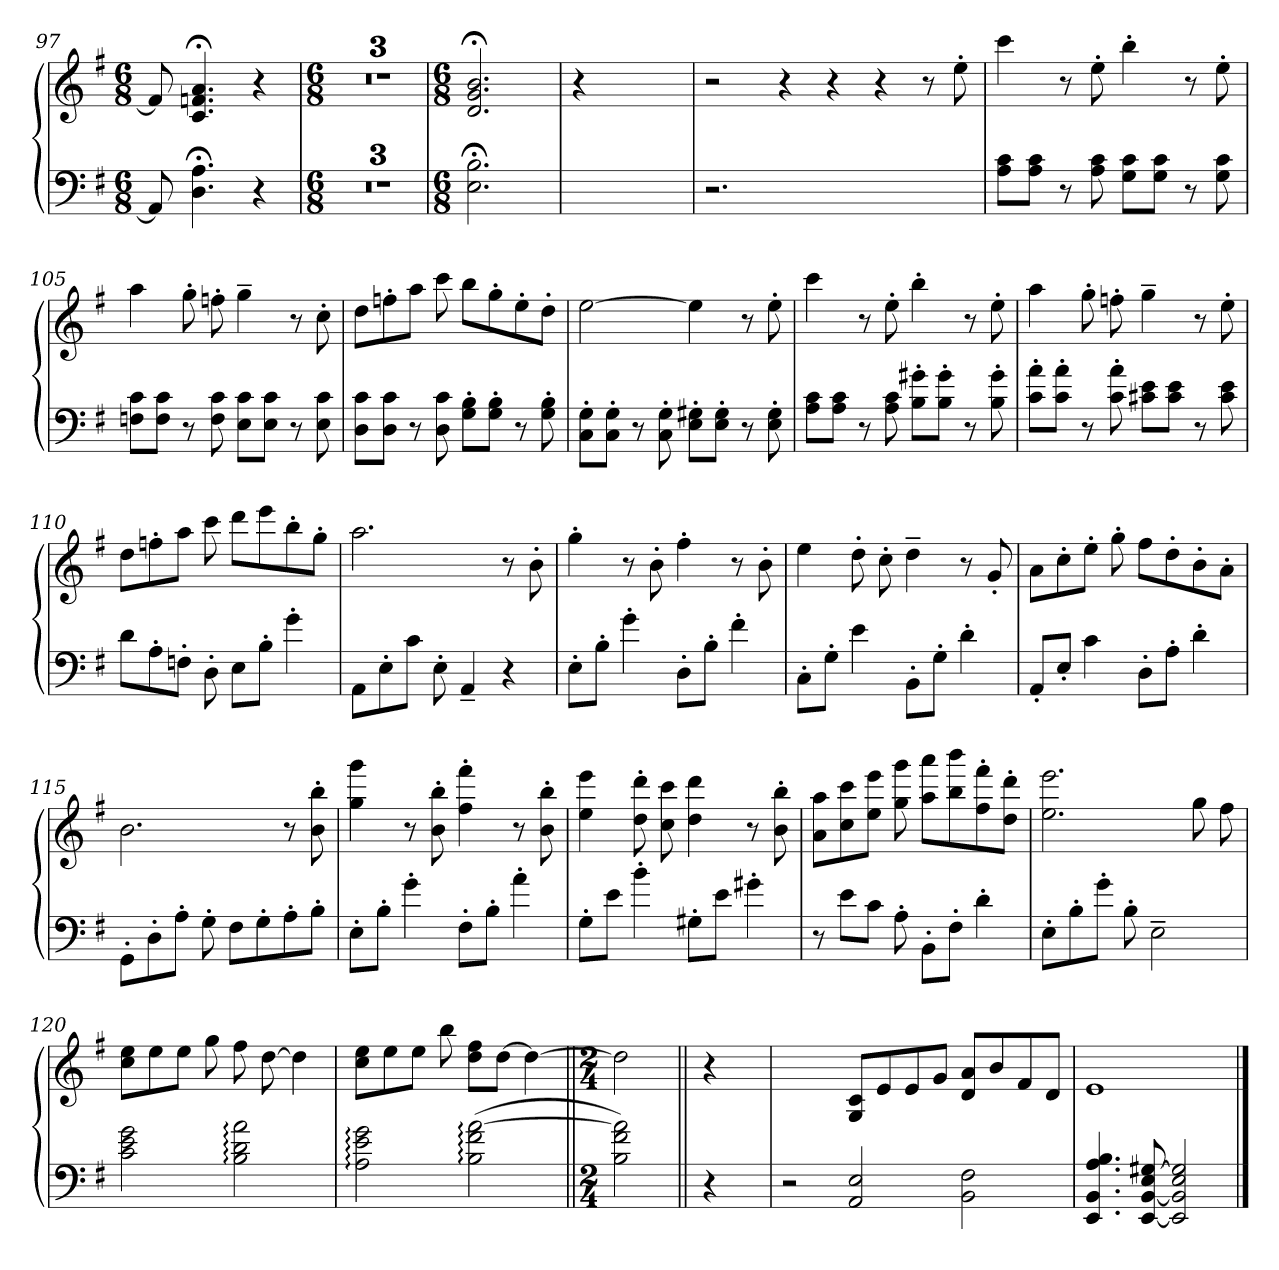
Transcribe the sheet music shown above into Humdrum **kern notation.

**kern	**kern
*part1	*part1
*staff2	*staff1
*clefF4	*clefG2
*k[f#]	*k[f#]
*M6/8	*M6/8
=97	=97
8AA/]	8f#/]
4.D;<\ 4.A;<\	4.c;</ 4.fn;</ 4.a;</
4r	4r
=98	=98
*M6/8	*M6/8
2.r	2.r
=99	=99
2.r	2.r
=100	=100
2.r	2.r
=101	=101
*M6/8	*M6/8
2.E;<\ 2.B;<\	2.d;</ 2.g;</ 2.b;</
=102	=102
2.ryy	4r
.	2ryy
!!LO:LB:g=z
=103	=103
2.r	2r
.	4r
2.ryy	4r
.	4r
.	8r
.	8ee'\
=104	=104
8A\ 8c\L	4ccc\
8A\ 8c\J	.
8r	8r
8A\ 8c\	8ee'\
8G\ 8c\L	4bb'\
8G\ 8c\J	.
8r	8r
8G\ 8c\	8ee'\
=105	=105
8Fn\ 8c\L	4aa\
8F\ 8c\J	.
8r	8gg'\
8F\ 8c\	8ffn'\
8E\ 8c\L	4gg~\
8E\ 8c\J	.
8r	8r
8E\ 8c\	8cc'\
=106	=106
8D\ 8c\L	8dd\L
8D\ 8c\J	8ffn'\
8r	8aa\J
8D\ 8c\	8ccc\
8G'\ 8B'\L	8bb\L
8G'\ 8B'\J	8gg'\
8r	8ee'\
8G'\ 8B'\	8dd'\J
!!LO:LB:g=z
=107	=107
8C'\ 8G'\L	[2ee\
8C'\ 8G'\J	.
8r	.
8C'\ 8G'\	.
8E'\ 8G#X'\L	4ee\]
8E'\ 8G#'\J	.
8r	8r
8E'\ 8G#'\	8ee'\
=108	=108
8A\ 8c\L	4ccc\
8A\ 8c\J	.
8r	8r
8A\ 8c\	8ee'\
8B'\ 8g#X'\L	4bb'\
8B'\ 8g#'\J	.
8r	8r
8B'\ 8g#'\	8ee'\
=109	=109
8c'\ 8a'\L	4aa\
8c'\ 8a'\J	.
8r	8gg'\
8c'\ 8a'\	8ffn'\
8c#X\ 8e\L	4gg~\
8c#\ 8e\J	.
8r	8r
8c#\ 8e\	8ee'\
=110	=110
8d\L	8dd\L
8A'\	8ffn'\
8Fn'\J	8aa\J
8D'\	8ccc\
8E\L	8ddd\L
8B'\J	8eee\
4g'\	8bb'\
.	8gg'\J
!!LO:LB:g=z
=111	=111
8AA\L	2.aa\
8E'\	.
8c\J	.
8E'\	.
4AA~/	.
4r	8r
.	8b'\
=112	=112
8E'\L	4gg'\
8B'\J	.
4g'\	8r
.	8b'\
8D'\L	4ff#'\
8B'\J	.
4f#'\	8r
.	8b'\
=113	=113
8C'\L	4ee\
8G'\J	.
4e\	8dd'\
.	8cc'\
8BB'\L	4dd~\
8G'\J	.
4d'\	8r
.	8g'/
=114	=114
8AA'/L	8a\L
8E'/J	8cc'\
4c\	8ee'\J
.	8gg'\
8D'\L	8ff#\L
8A'\J	8dd'\
4d'\	8b'\
.	8a'\J
!!LO:LB:g=z
=115	=115
8GG'\L	2.b\
8D'\	.
8A'\J	.
8G'\	.
8F#\L	.
8G'\	.
8A'\	8r
8B'\J	8b'\ 8bb'\
=116	=116
8E'\L	4gg\ 4ggg\
8B'\J	.
4g'\	8r
.	8b'\ 8bb'\
8F#'\L	4ff#'\ 4fff#'\
8B'\J	.
4a'\	8r
.	8b'\ 8bb'\
=117	=117
8G'\L	4ee\ 4eee\
8e\J	.
4b'\	8dd'\ 8ddd'\
.	8cc\ 8ccc\
8G#X'\L	4dd\ 4ddd\
8e\J	.
4g#X'\	8r
.	8b'\ 8bb'\
=118	=118
8r	8a\ 8aa\L
8e\L	8cc\ 8ccc\
8c\J	8ee\ 8eee\J
8A'\	8gg\ 8ggg\
8BB'\L	8aa\ 8aaa\L
8F#'\J	8bb\ 8bbb\
4d'\	8ff#'\ 8fff#'\
.	8dd'\ 8ddd'\J
!!LO:LB:g=z
=119	=119
8E'\L	2.ee\ 2.eee\
8B'\	.
8g'\J	.
8B'\	.
2E~\	.
.	8gg\
.	8ff#\
=120	=120
2c\ 2e\ 2g\	8cc\ 8ee\L
.	8ee\
.	8ee\J
.	8gg\
2B:\ 2d:\ 2a:\	8ff#\
.	[8dd\
.	4dd\]
=121	=121
2A:\ 2e:\ 2g:\	8cc\ 8ee\L
.	8ee\
.	8ee\J
.	8bb\
(>2B:\ 2f#:\ [2a:\	8dd\ 8ff#\L
.	[8dd\J
.	4dd\_
=122||	=122||
*M2/4	*M2/4
2B\ 2f#\ 2a]\)	2dd\]
=123||	=123||
4r	4r
=124	=124
2r	2ryy
2AA/ 2E/	8G/ 8c/L
.	8e/
.	8e/
.	8g/J
2BB\ 2F#\	8d/ 8a/L
.	8b/
.	8f#/
.	8d/J
!!LO:PB:g=z
=125	=125
4.EE/ 4.BB/ 4.A/ 4.B/	1e
[8EE/ [8BB/ 8E/ [8G#X/	.
2EE]/ 2BB]/ 2E/ 2G#]/	.
==	==
*-	*-
